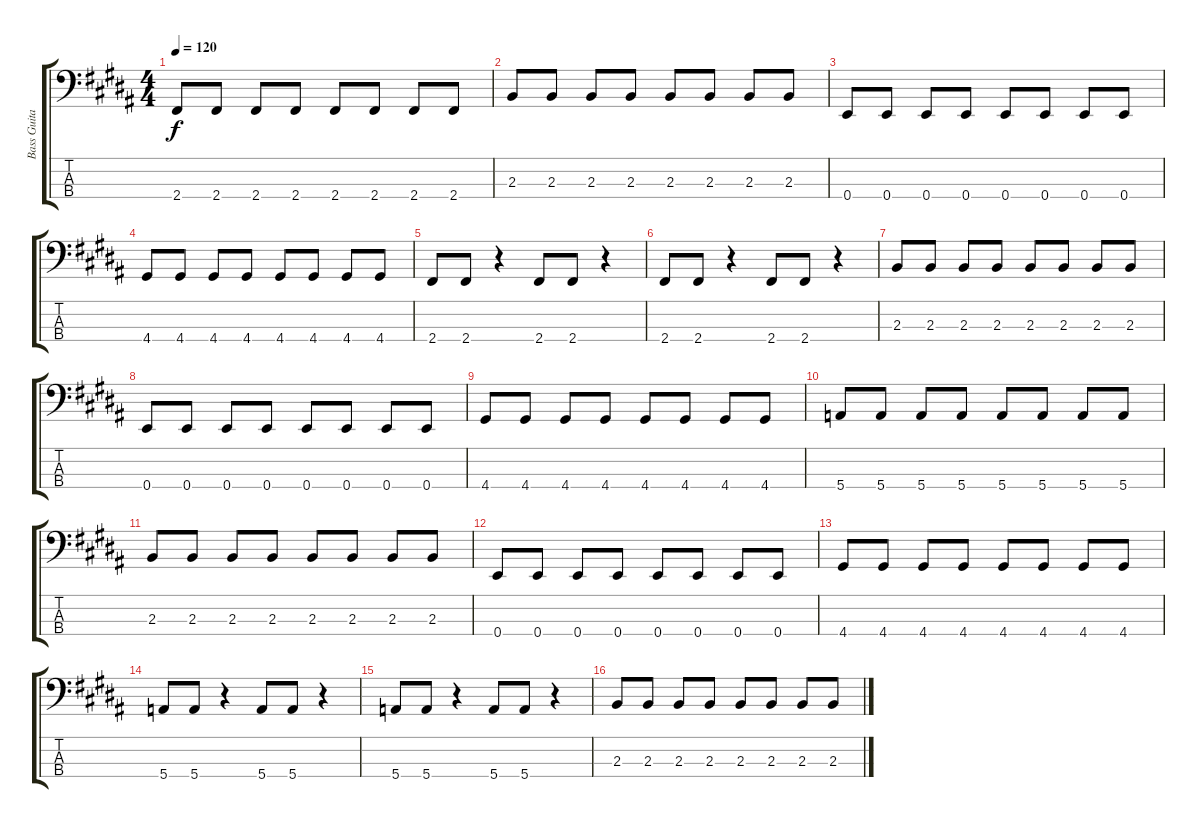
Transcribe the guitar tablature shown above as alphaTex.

\track ("Bass Guitar" "Bass Guita") {instrument electricbassfinger}
\staff {score tabs}
\tuning (G2 D2 A1 E1) {hide}
\ts (4 4)
\tempo 120
\clef f4
\ks b
2.4.8{dy f} 2.4.8 2.4.8 2.4.8 2.4.8 2.4.8 2.4.8 2.4.8 |
2.3.8 2.3.8 2.3.8 2.3.8 2.3.8 2.3.8 2.3.8 2.3.8 |
0.4.8 0.4.8 0.4.8 0.4.8 0.4.8 0.4.8 0.4.8 0.4.8 |
4.4.8 4.4.8 4.4.8 4.4.8 4.4.8 4.4.8 4.4.8 4.4.8 |
2.4.8 2.4.8 r.4 2.4.8 2.4.8 r.4 |
2.4.8 2.4.8 r.4 2.4.8 2.4.8 r.4 |
2.3.8 2.3.8 2.3.8 2.3.8 2.3.8 2.3.8 2.3.8 2.3.8 |
0.4.8 0.4.8 0.4.8 0.4.8 0.4.8 0.4.8 0.4.8 0.4.8 |
4.4.8 4.4.8 4.4.8 4.4.8 4.4.8 4.4.8 4.4.8 4.4.8 |
5.4.8 5.4.8 5.4.8 5.4.8 5.4.8 5.4.8 5.4.8 5.4.8 |
2.3.8 2.3.8 2.3.8 2.3.8 2.3.8 2.3.8 2.3.8 2.3.8 |
0.4.8 0.4.8 0.4.8 0.4.8 0.4.8 0.4.8 0.4.8 0.4.8 |
4.4.8 4.4.8 4.4.8 4.4.8 4.4.8 4.4.8 4.4.8 4.4.8 |
5.4.8 5.4.8 r.4 5.4.8 5.4.8 r.4 |
5.4.8 5.4.8 r.4 5.4.8 5.4.8 r.4 |
2.3.8 2.3.8 2.3.8 2.3.8 2.3.8 2.3.8 2.3.8 2.3.8
